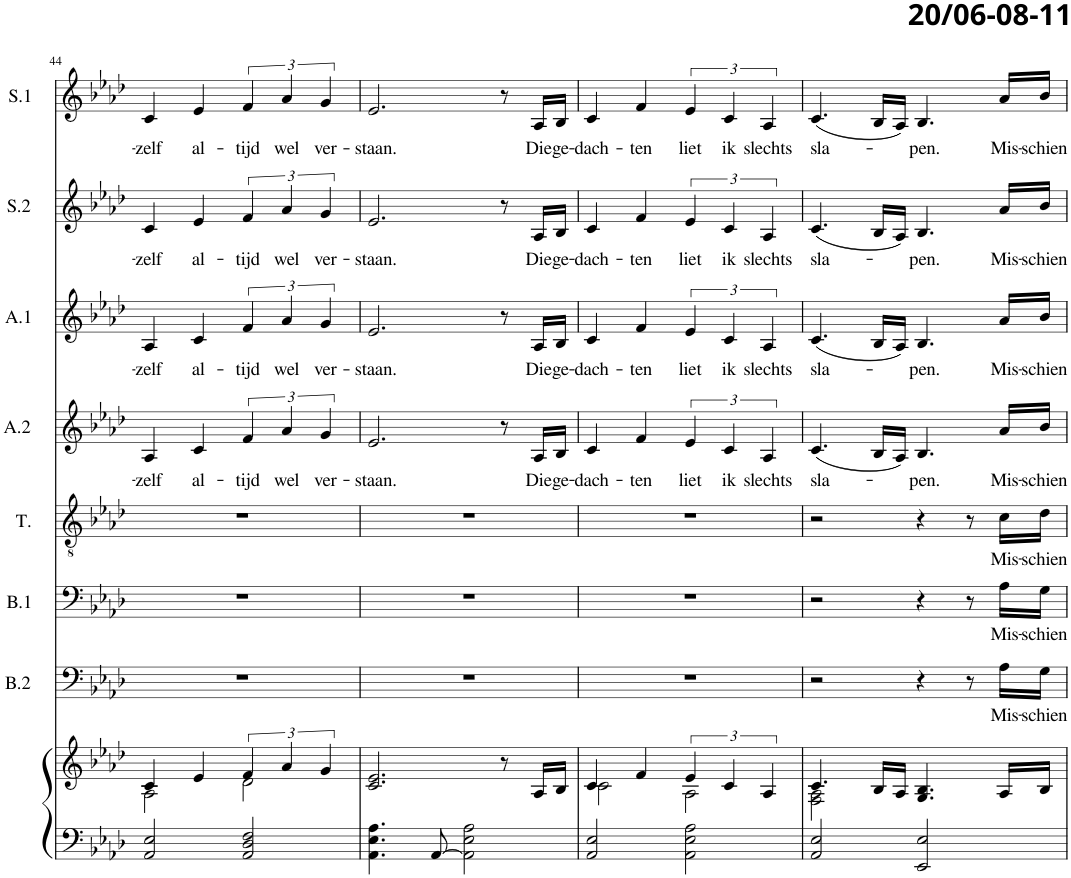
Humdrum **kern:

**kern	**kern	**kern	**text	**kern	**text	**kern	**text	**kern	**text	**kern	**text	**kern	**text	**kern	**text
*part8	*part8	*part7	*part7	*part6	*part6	*part5	*part5	*part4	*part4	*part3	*part3	*part2	*part2	*part1	*part1
*staff9	*staff8	*staff7	*staff7	*staff6	*staff6	*staff5	*staff5	*staff4	*staff4	*staff3	*staff3	*staff2	*staff2	*staff1	*staff1
*I"Piano	*	*I"Bas 2	*	*I"Bas 1	*	*I"Tenor	*	*I"Alt 2	*	*I"Alt 1	*	*I"Sopr.2	*	*I"Sopr.1	*
*I'Pno	*	*I'B.2	*	*I'B.1	*	*I'T.	*	*I'A.2	*	*I'A.1	*	*I'S.2	*	*I'S.1	*
!!LO:PB:g=z
*clefF4	*clefG2	*clefF4	*	*clefF4	*	*clefGv2	*	*clefG2	*	*clefG2	*	*clefG2	*	*clefG2	*
*	*	*	*	*	*	*	*	*	*	*	*	*Trd1c2	*	*Trd1c2	*
*k[b-e-a-d-]	*k[b-e-a-d-]	*k[b-e-a-d-]	*	*k[b-e-a-d-]	*	*k[b-e-a-d-]	*	*k[b-e-a-d-]	*	*k[b-e-a-d-]	*	*k[b-e-a-d-]	*	*k[b-e-a-d-]	*
*M4/4	*M4/4	*M4/4	*	*M4/4	*	*M4/4	*	*M4/4	*	*M4/4	*	*M4/4	*	*M4/4	*
=44	=44	=44	=44	=44	=44	=44	=44	=44	=44	=44	=44	=44	=44	=44	=44
*	*^	*	*	*	*	*	*	*	*	*	*	*	*	*	*
!	!	!	!	!	!	!	!	!	!	!LO:LY:b	!	!LO:LY:b	!	!LO:LY:b	!	!LO:LY:b
2AA-/ 2E-/	4c/	2A-\	1r	.	1r	.	1r	.	4A-/	-zelf	4A-/	-zelf	4c/	-zelf	4c/	-zelf
!	!	!	!	!	!	!	!	!	!	!LO:LY:b	!	!LO:LY:b	!	!LO:LY:b	!	!LO:LY:b
.	4e-/	.	.	.	.	.	.	.	4c/	al-	4c/	al-	4e-/	al-	4e-/	al-
!	!	!	!	!	!	!	!	!	!	!LO:LY:b	!	!LO:LY:b	!	!LO:LY:b	!	!LO:LY:b
2AA-/ 2D-/ 2F/	6f/	2d-\	.	.	.	.	.	.	6f/	-tijd	6f/	-tijd	6f/	-tijd	6f/	-tijd
!	!	!	!	!	!	!	!	!	!	!LO:LY:b	!	!LO:LY:b	!	!LO:LY:b	!	!LO:LY:b
.	6a-/	.	.	.	.	.	.	.	6a-/	wel	6a-/	wel	6a-/	wel	6a-/	wel
!	!	!	!	!	!	!	!	!	!	!LO:LY:b	!	!LO:LY:b	!	!LO:LY:b	!	!LO:LY:b
.	6g/	.	.	.	.	.	.	.	6g/	ver-	6g/	ver-	6g/	ver-	6g/	ver-
*	*v	*v	*	*	*	*	*	*	*	*	*	*	*	*	*	*
=45	=45	=45	=45	=45	=45	=45	=45	=45	=45	=45	=45	=45	=45	=45	=45
!	!	!	!	!	!	!	!	!	!LO:LY:b	!	!LO:LY:b	!	!LO:LY:b	!	!LO:LY:b
4.AA-\ 4.E-\ 4.A-\	2.c/ 2.e-/	1r	.	1r	.	1r	.	2.e-/	-staan.	2.e-/	-staan.	2.e-/	-staan.	2.e-/	-staan.
[8AA-/	.	.	.	.	.	.	.	.	.	.	.	.	.	.	.
2AA-\] 2E-\ 2A-\	.	.	.	.	.	.	.	.	.	.	.	.	.	.	.
.	8r	.	.	.	.	.	.	8r	.	8r	.	8r	.	8r	.
!	!	!	!	!	!	!	!	!	!LO:LY:b	!	!LO:LY:b	!	!LO:LY:b	!	!LO:LY:b
.	16A-/LL	.	.	.	.	.	.	16A-/LL	Die	16A-/LL	Die	16A-/LL	Die	16A-/LL	Die
!	!	!	!	!	!	!	!	!	!LO:LY:b	!	!LO:LY:b	!	!LO:LY:b	!	!LO:LY:b
.	16B-/JJ	.	.	.	.	.	.	16B-/JJ	ge-	16B-/JJ	ge-	16B-/JJ	ge-	16B-/JJ	ge-
=46	=46	=46	=46	=46	=46	=46	=46	=46	=46	=46	=46	=46	=46	=46	=46
*	*^	*	*	*	*	*	*	*	*	*	*	*	*	*	*
!	!	!	!	!	!	!	!	!	!	!LO:LY:b	!	!LO:LY:b	!	!LO:LY:b	!	!LO:LY:b
2AA-/ 2E-/	4c/	2c\	1r	.	1r	.	1r	.	4c/	-dach-	4c/	-dach-	4c/	-dach-	4c/	-dach-
!	!	!	!	!	!	!	!	!	!	!LO:LY:b	!	!LO:LY:b	!	!LO:LY:b	!	!LO:LY:b
.	4f/	.	.	.	.	.	.	.	4f/	-ten	4f/	-ten	4f/	-ten	4f/	-ten
!	!	!	!	!	!	!	!	!	!	!LO:LY:b	!	!LO:LY:b	!	!LO:LY:b	!	!LO:LY:b
2AA-\ 2E-\ 2A-\	6e-/	2A-\	.	.	.	.	.	.	6e-/	liet	6e-/	liet	6e-/	liet	6e-/	liet
!	!	!	!	!	!	!	!	!	!	!LO:LY:b	!	!LO:LY:b	!	!LO:LY:b	!	!LO:LY:b
.	6c/	.	.	.	.	.	.	.	6c/	ik	6c/	ik	6c/	ik	6c/	ik
!	!	!	!	!	!	!	!	!	!	!LO:LY:b	!	!LO:LY:b	!	!LO:LY:b	!	!LO:LY:b
.	6A-/	.	.	.	.	.	.	.	6A-/	slechts	6A-/	slechts	6A-/	slechts	6A-/	slechts
=47	=47	=47	=47	=47	=47	=47	=47	=47	=47	=47	=47	=47	=47	=47	=47	=47
!	!	!	!	!	!	!	!	!	!	!LO:LY:b	!	!LO:LY:b	!	!LO:LY:b	!	!LO:LY:b
2AA-/ 2E-/	4.c/	2F\ 2A-\	2r	.	2r	.	2r	.	(4.c/	sla-	(4.c/	sla-	(4.c/	sla-	(4.c/	sla-
.	16B-/LL	.	.	.	.	.	.	.	16B-/LL	.	16B-/LL	.	16B-/LL	.	16B-/LL	.
.	16A-/JJ	.	.	.	.	.	.	.	16A-/JJ)	.	16A-/JJ)	.	16A-/JJ)	.	16A-/JJ)	.
!	!	!	!	!	!	!	!	!	!	!LO:LY:b	!	!LO:LY:b	!	!LO:LY:b	!	!LO:LY:b
2EE-/ 2E-/	4.G/ 4.B-/	2ryy	4r	.	4r	.	4r	.	4.B-/	-pen.	4.B-/	-pen.	4.B-/	-pen.	4.B-/	-pen.
.	.	.	8r	.	8r	.	8r	.	.	.	.	.	.	.	.	.
!	!	!	!	!LO:LY:b	!	!LO:LY:b	!	!LO:LY:b	!	!LO:LY:b	!	!LO:LY:b	!	!LO:LY:b	!	!LO:LY:b
.	16A-/LL	.	16A-\LL	Mis-	16A-\LL	Mis-	16c\LL	Mis-	16a-/LL	Mis-	16a-/LL	Mis-	16a-/LL	Mis-	16a-/LL	Mis-
!	!	!	!	!LO:LY:b	!	!LO:LY:b	!	!LO:LY:b	!	!LO:LY:b	!	!LO:LY:b	!	!LO:LY:b	!	!LO:LY:b
.	16B-/JJ	.	16G\JJ	-schien	16G\JJ	-schien	16d-\JJ	-schien	16b-/JJ	-schien	16b-/JJ	-schien	16b-/JJ	-schien	16b-/JJ	-schien
*	*v	*v	*	*	*	*	*	*	*	*	*	*	*	*	*	*
=	=	=	=	=	=	=	=	=	=	=	=	=	=	=	=
*-	*-	*-	*-	*-	*-	*-	*-	*-	*-	*-	*-	*-	*-	*-	*-
